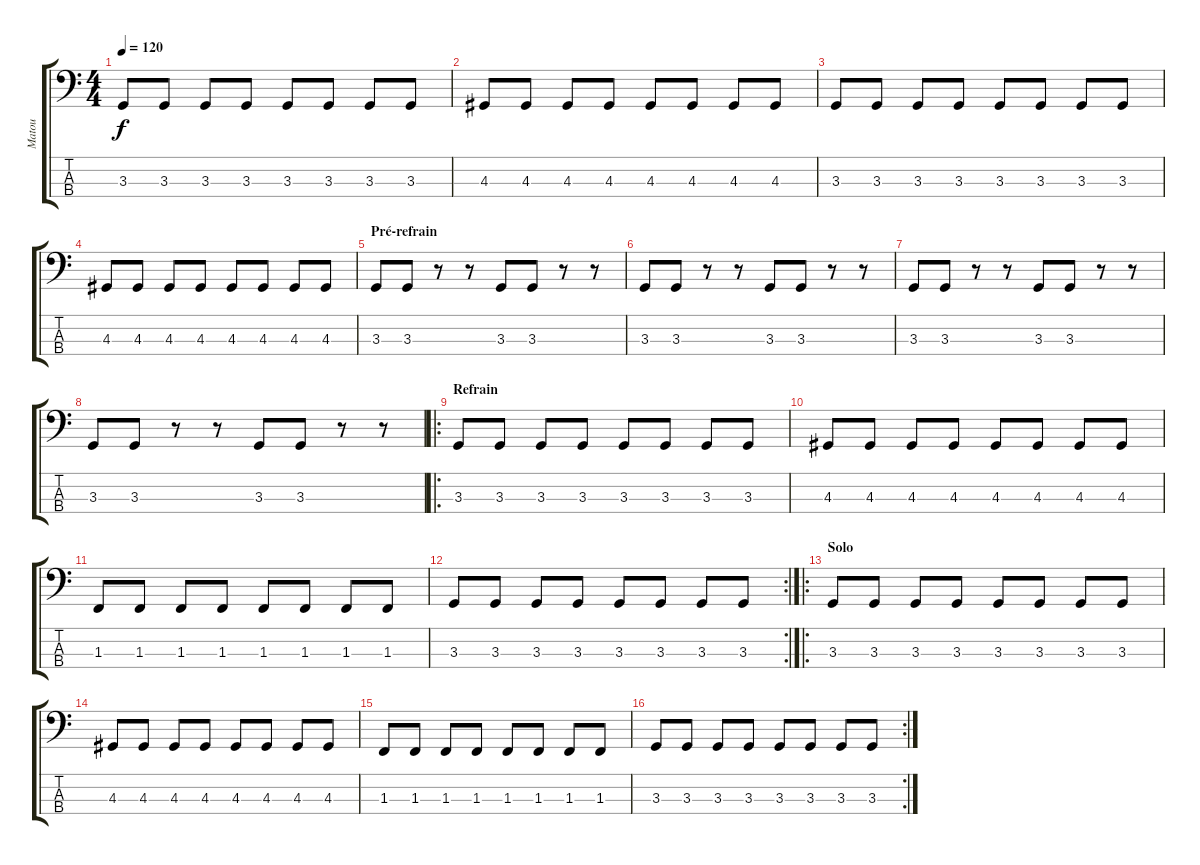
\track ("Matou" "Matou") {instrument electricbasspick}
\staff {score tabs}
\tuning (D2 A1 E1 B0) {hide}
\ts (4 4)
\tempo 120
\clef f4
\ks c
3.3.8{dy f} 3.3.8 3.3.8 3.3.8 3.3.8 3.3.8 3.3.8 3.3.8 |
4.3.8 4.3.8 4.3.8 4.3.8 4.3.8 4.3.8 4.3.8 4.3.8 |
3.3.8 3.3.8 3.3.8 3.3.8 3.3.8 3.3.8 3.3.8 3.3.8 |
4.3.8 4.3.8 4.3.8 4.3.8 4.3.8 4.3.8 4.3.8 4.3.8 |
\section ("" "Pré-refrain")
3.3.8 3.3.8 r.8 r.8 3.3.8 3.3.8 r.8 r.8 |
3.3.8 3.3.8 r.8 r.8 3.3.8 3.3.8 r.8 r.8 |
3.3.8 3.3.8 r.8 r.8 3.3.8 3.3.8 r.8 r.8 |
3.3.8 3.3.8 r.8 r.8 3.3.8 3.3.8 r.8 r.8 |
\ro
\section ("" "Refrain")
3.3.8 3.3.8 3.3.8 3.3.8 3.3.8 3.3.8 3.3.8 3.3.8 |
4.3.8 4.3.8 4.3.8 4.3.8 4.3.8 4.3.8 4.3.8 4.3.8 |
1.3.8 1.3.8 1.3.8 1.3.8 1.3.8 1.3.8 1.3.8 1.3.8 |
\rc 2
3.3.8 3.3.8 3.3.8 3.3.8 3.3.8 3.3.8 3.3.8 3.3.8 |
\ro
\section ("" "Solo")
3.3.8 3.3.8 3.3.8 3.3.8 3.3.8 3.3.8 3.3.8 3.3.8 |
4.3.8 4.3.8 4.3.8 4.3.8 4.3.8 4.3.8 4.3.8 4.3.8 |
1.3.8 1.3.8 1.3.8 1.3.8 1.3.8 1.3.8 1.3.8 1.3.8 |
\rc 2
3.3.8 3.3.8 3.3.8 3.3.8 3.3.8 3.3.8 3.3.8 3.3.8
